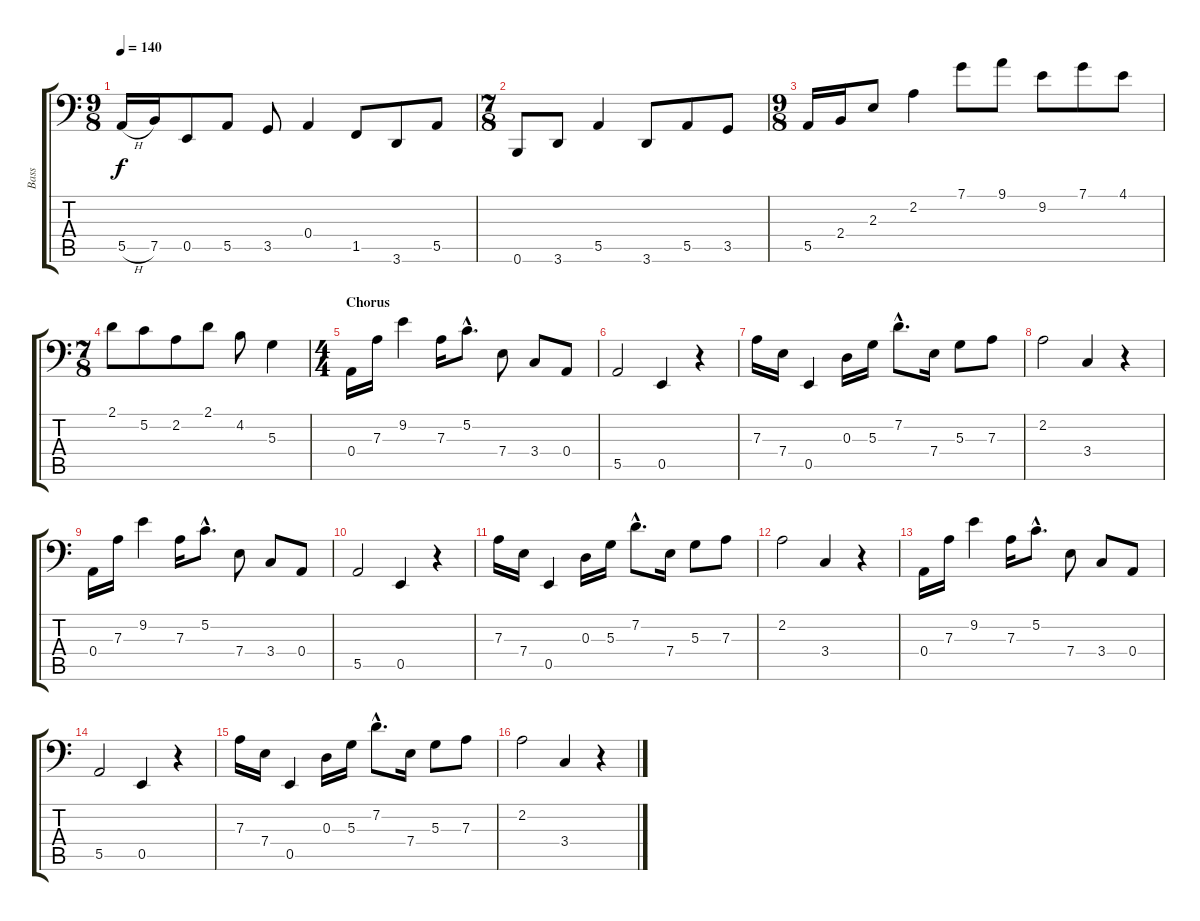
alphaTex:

\track ("Bass" "Bass") {instrument electricbassfinger}
\staff {score tabs}
\tuning (C3 G2 D2 A1 E1 B0) {hide}
\ts (9 8)
\tempo 140
\clef f4
\ks c
5.5{h}.16{dy f} 7.5.16 0.5.8 5.5.8 3.5.8 0.4.4 1.5.8 3.6.8 5.5.8 |
\ts (7 8)
0.6.8 3.6.8 5.5.4 3.6.8 5.5.8 3.5.8 |
\ts (9 8)
5.5.16 2.4.16 2.3.8 2.2.4 7.1.8 9.1.8 9.2.8 7.1.8 4.1.8 |
\ts (7 8)
2.1.8 5.2.8 2.2.8 2.1.8 4.2.8 5.3.4 |
\ts (4 4)
\section ("" "Chorus")
0.4.16 7.3.16 9.2.4 7.3.16 5.2{hac}.8{d} 7.4.8 3.4.8 0.4.8 |
5.5.2 0.5.4 r.4 |
7.3.16 7.4.16 0.5.4 0.3.16 5.3.16 7.2{hac}.8{d} 7.4.16 5.3.8 7.3.8 |
2.2.2 3.4.4 r.4 |
0.4.16 7.3.16 9.2.4 7.3.16 5.2{hac}.8{d} 7.4.8 3.4.8 0.4.8 |
5.5.2 0.5.4 r.4 |
7.3.16 7.4.16 0.5.4 0.3.16 5.3.16 7.2{hac}.8{d} 7.4.16 5.3.8 7.3.8 |
2.2.2 3.4.4 r.4 |
0.4.16 7.3.16 9.2.4 7.3.16 5.2{hac}.8{d} 7.4.8 3.4.8 0.4.8 |
5.5.2 0.5.4 r.4 |
7.3.16 7.4.16 0.5.4 0.3.16 5.3.16 7.2{hac}.8{d} 7.4.16 5.3.8 7.3.8 |
2.2.2 3.4.4 r.4
